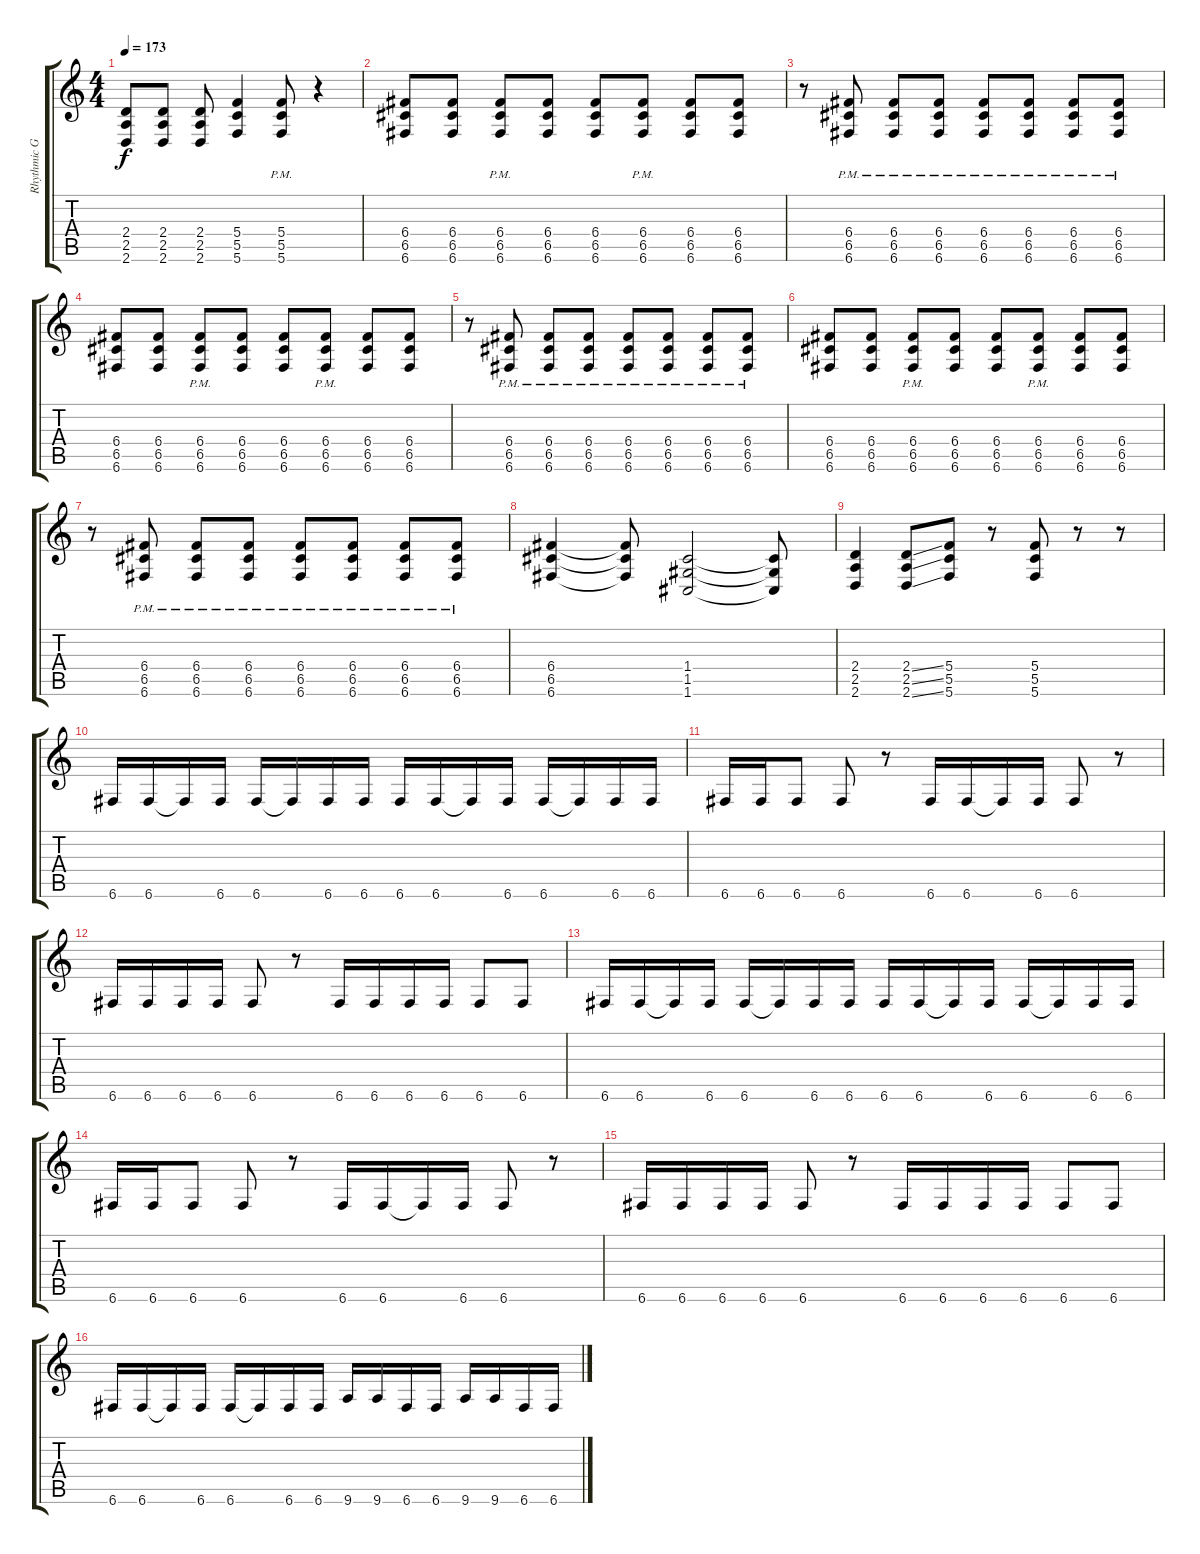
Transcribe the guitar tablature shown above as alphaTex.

\track ("Rhythmic Guitar (Drop C)" "Rhythmic G") {instrument distortionguitar}
\staff {score tabs}
\tuning (D4 A3 F3 C3 G2 C2) {hide}
\ts (4 4)
\tempo 173
\clef g2
\ks c
(2.4{t} 2.5{t} 2.6{t}).8{dy f} (2.4 2.5 2.6).8 (2.4 2.5 2.6).8 (5.4 5.5 5.6).4 (5.4{pm} 5.5{pm} 5.6{pm}).8 r.4 |
(6.4 6.5 6.6).8 (6.4 6.5 6.6).8 (6.4{pm} 6.5{pm} 6.6{pm}).8 (6.4 6.5 6.6).8 (6.4 6.5 6.6).8 (6.4{pm} 6.5{pm} 6.6{pm}).8 (6.4 6.5 6.6).8 (6.4 6.5 6.6).8 |
r.8 (6.4{pm} 6.5{pm} 6.6{pm}).8 (6.4{pm} 6.5{pm} 6.6{pm}).8 (6.4{pm} 6.5{pm} 6.6{pm}).8 (6.4{pm} 6.5{pm} 6.6{pm}).8 (6.4{pm} 6.5{pm} 6.6{pm}).8 (6.4{pm} 6.5{pm} 6.6{pm}).8 (6.4{pm} 6.5{pm} 6.6{pm}).8 |
(6.4 6.5 6.6).8 (6.4 6.5 6.6).8 (6.4{pm} 6.5{pm} 6.6{pm}).8 (6.4 6.5 6.6).8 (6.4 6.5 6.6).8 (6.4{pm} 6.5{pm} 6.6{pm}).8 (6.4 6.5 6.6).8 (6.4 6.5 6.6).8 |
r.8 (6.4{pm} 6.5{pm} 6.6{pm}).8 (6.4{pm} 6.5{pm} 6.6{pm}).8 (6.4{pm} 6.5{pm} 6.6{pm}).8 (6.4{pm} 6.5{pm} 6.6{pm}).8 (6.4{pm} 6.5{pm} 6.6{pm}).8 (6.4{pm} 6.5{pm} 6.6{pm}).8 (6.4{pm} 6.5{pm} 6.6{pm}).8 |
(6.4 6.5 6.6).8 (6.4 6.5 6.6).8 (6.4{pm} 6.5{pm} 6.6{pm}).8 (6.4 6.5 6.6).8 (6.4 6.5 6.6).8 (6.4{pm} 6.5{pm} 6.6{pm}).8 (6.4 6.5 6.6).8 (6.4 6.5 6.6).8 |
r.8 (6.4{pm} 6.5{pm} 6.6{pm}).8 (6.4{pm} 6.5{pm} 6.6{pm}).8 (6.4{pm} 6.5{pm} 6.6{pm}).8 (6.4{pm} 6.5{pm} 6.6{pm}).8 (6.4{pm} 6.5{pm} 6.6{pm}).8 (6.4{pm} 6.5{pm} 6.6{pm}).8 (6.4{pm} 6.5{pm} 6.6{pm}).8 |
(6.4 6.5 6.6).4 (6.4{t} 6.5{t} 6.6{t}).8 (1.4 1.5 1.6).2 (1.4{t} 1.5{t} 1.6{t}).8 |
(2.4 2.5 2.6).4 (2.4{ss} 2.5{ss} 2.6{ss}).8 (5.4 5.5 5.6).8 r.8 (5.4 5.5 5.6).8 r.8 r.8 |
6.6.16 6.6.16 6.6{t}.16 6.6.16 6.6.16 6.6{t}.16 6.6.16 6.6.16 6.6.16 6.6.16 6.6{t}.16 6.6.16 6.6.16 6.6{t}.16 6.6.16 6.6.16 |
6.6.16 6.6.16 6.6.8 6.6.8 r.8 6.6.16 6.6.16 6.6{t}.16 6.6.16 6.6.8 r.8 |
6.6.16 6.6.16 6.6.16 6.6.16 6.6.8 r.8 6.6.16 6.6.16 6.6.16 6.6.16 6.6.8 6.6.8 |
6.6.16 6.6.16 6.6{t}.16 6.6.16 6.6.16 6.6{t}.16 6.6.16 6.6.16 6.6.16 6.6.16 6.6{t}.16 6.6.16 6.6.16 6.6{t}.16 6.6.16 6.6.16 |
6.6.16 6.6.16 6.6.8 6.6.8 r.8 6.6.16 6.6.16 6.6{t}.16 6.6.16 6.6.8 r.8 |
6.6.16 6.6.16 6.6.16 6.6.16 6.6.8 r.8 6.6.16 6.6.16 6.6.16 6.6.16 6.6.8 6.6.8 |
6.6.16 6.6.16 6.6{t}.16 6.6.16 6.6.16 6.6{t}.16 6.6.16 6.6.16 9.6.16 9.6.16 6.6.16 6.6.16 9.6.16 9.6.16 6.6.16 6.6.16
